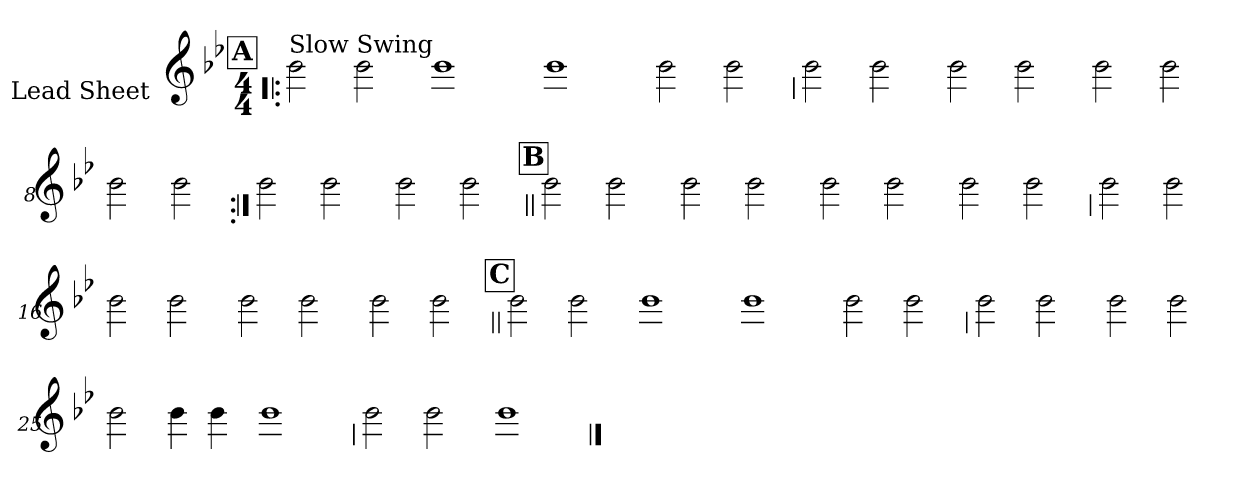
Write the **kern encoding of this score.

**kern
*part1
*staff1
*I"Lead Sheet
*stria0
*clefG2
*k[b-e-]
*B-:
*M4/4
!!LO:REH:place=s1:a:t=A
=1!|:
!LO:TX:a:t=Slow Swing
2b-
2b-
=2-
1b-
=3-
1b-
=4-
2b-
2b-
!!LO:LB:g=z
=5
2b-
2b-
=6-
2b-
2b-
=7-
2b-
2b-
=8-
2b-
2b-
!!LO:LB:g=z
=9:|!
2b-
2b-
=10-
2b-
2b-
!!LO:LB:g=z
!!LO:REH:place=s1:a:t=B
=11||
2b-
2b-
=12-
2b-
2b-
=13-
2b-
2b-
=14-
2b-
2b-
!!LO:LB:g=z
=15
2b-
2b-
=16-
2b-
2b-
=17-
2b-
2b-
=18-
2b-
2b-
!!LO:LB:g=z
!!LO:REH:place=s1:a:t=C
=19||
2b-
2b-
=20-
1b-
=21-
1b-
=22-
2b-
2b-
!!LO:LB:g=z
=23
2b-
2b-
=24-
2b-
2b-
=25-
2b-
4b-
4b-
=26-
1b-
!!LO:LB:g=z
=27
2b-
2b-
=28-
1b-
==
*-
